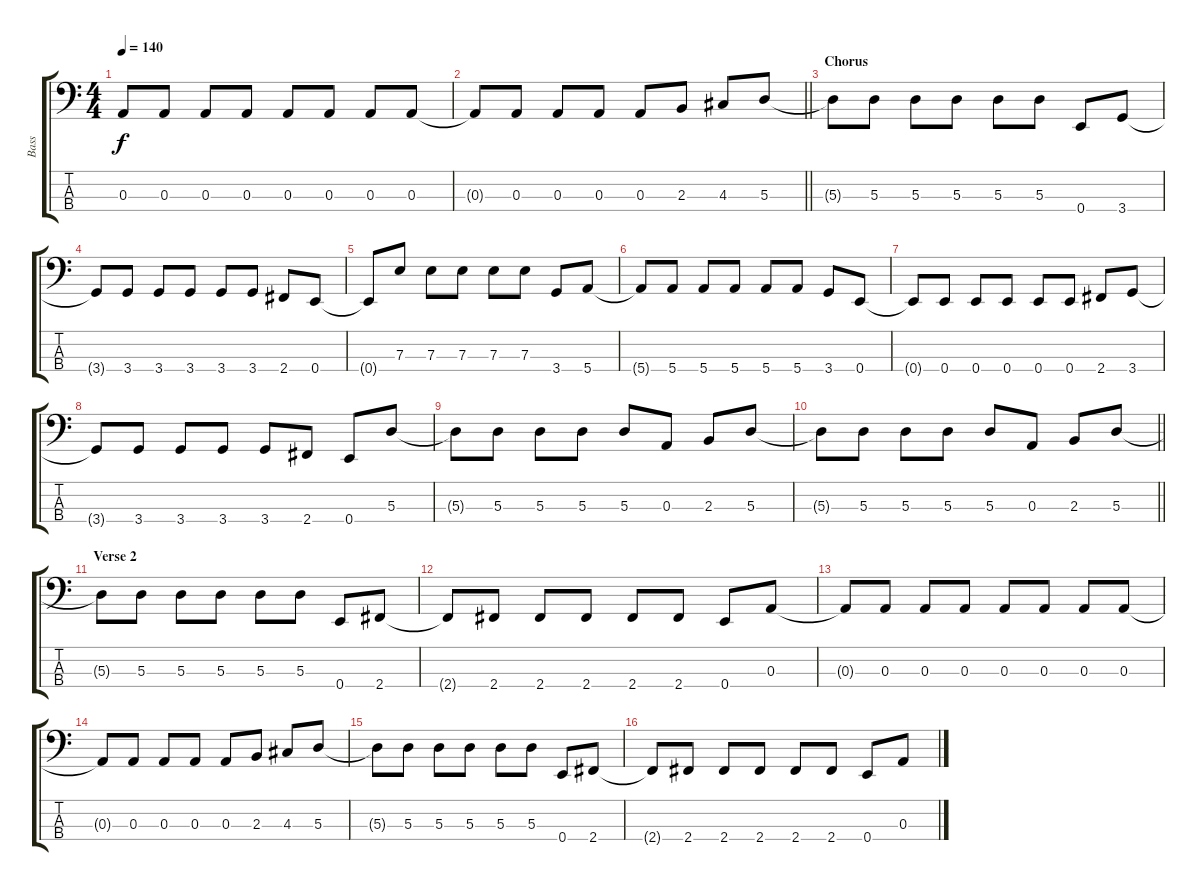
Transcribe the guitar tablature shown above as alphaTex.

\track ("Bass" "Bass") {instrument electricbassfinger}
\staff {score tabs}
\tuning (G2 D2 A1 E1) {hide}
\ts (4 4)
\tempo 140
\clef f4
\ks c
0.3{t}.8{dy f} 0.3.8 0.3.8 0.3.8 0.3.8 0.3.8 0.3.8 0.3.8 |
\barLineRight lightlight
0.3{t}.8 0.3.8 0.3.8 0.3.8 0.3.8 2.3.8 4.3.8 5.3.8 |
\section ("" "Chorus")
5.3{t}.8 5.3.8 5.3.8 5.3.8 5.3.8 5.3.8 0.4.8 3.4.8 |
3.4{t}.8 3.4.8 3.4.8 3.4.8 3.4.8 3.4.8 2.4.8 0.4.8 |
0.4{t}.8 7.3.8 7.3.8 7.3.8 7.3.8 7.3.8 3.4.8 5.4.8 |
5.4{t}.8 5.4.8 5.4.8 5.4.8 5.4.8 5.4.8 3.4.8 0.4.8 |
0.4{t}.8 0.4.8 0.4.8 0.4.8 0.4.8 0.4.8 2.4.8 3.4.8 |
3.4{t}.8 3.4.8 3.4.8 3.4.8 3.4.8 2.4.8 0.4.8 5.3.8 |
5.3{t}.8 5.3.8 5.3.8 5.3.8 5.3.8 0.3.8 2.3.8 5.3.8 |
\barLineRight lightlight
5.3{t}.8 5.3.8 5.3.8 5.3.8 5.3.8 0.3.8 2.3.8 5.3.8 |
\section ("" "Verse 2")
5.3{t}.8 5.3.8 5.3.8 5.3.8 5.3.8 5.3.8 0.4.8 2.4.8 |
2.4{t}.8 2.4.8 2.4.8 2.4.8 2.4.8 2.4.8 0.4.8 0.3.8 |
0.3{t}.8 0.3.8 0.3.8 0.3.8 0.3.8 0.3.8 0.3.8 0.3.8 |
0.3{t}.8 0.3.8 0.3.8 0.3.8 0.3.8 2.3.8 4.3.8 5.3.8 |
5.3{t}.8 5.3.8 5.3.8 5.3.8 5.3.8 5.3.8 0.4.8 2.4.8 |
2.4{t}.8 2.4.8 2.4.8 2.4.8 2.4.8 2.4.8 0.4.8 0.3.8
